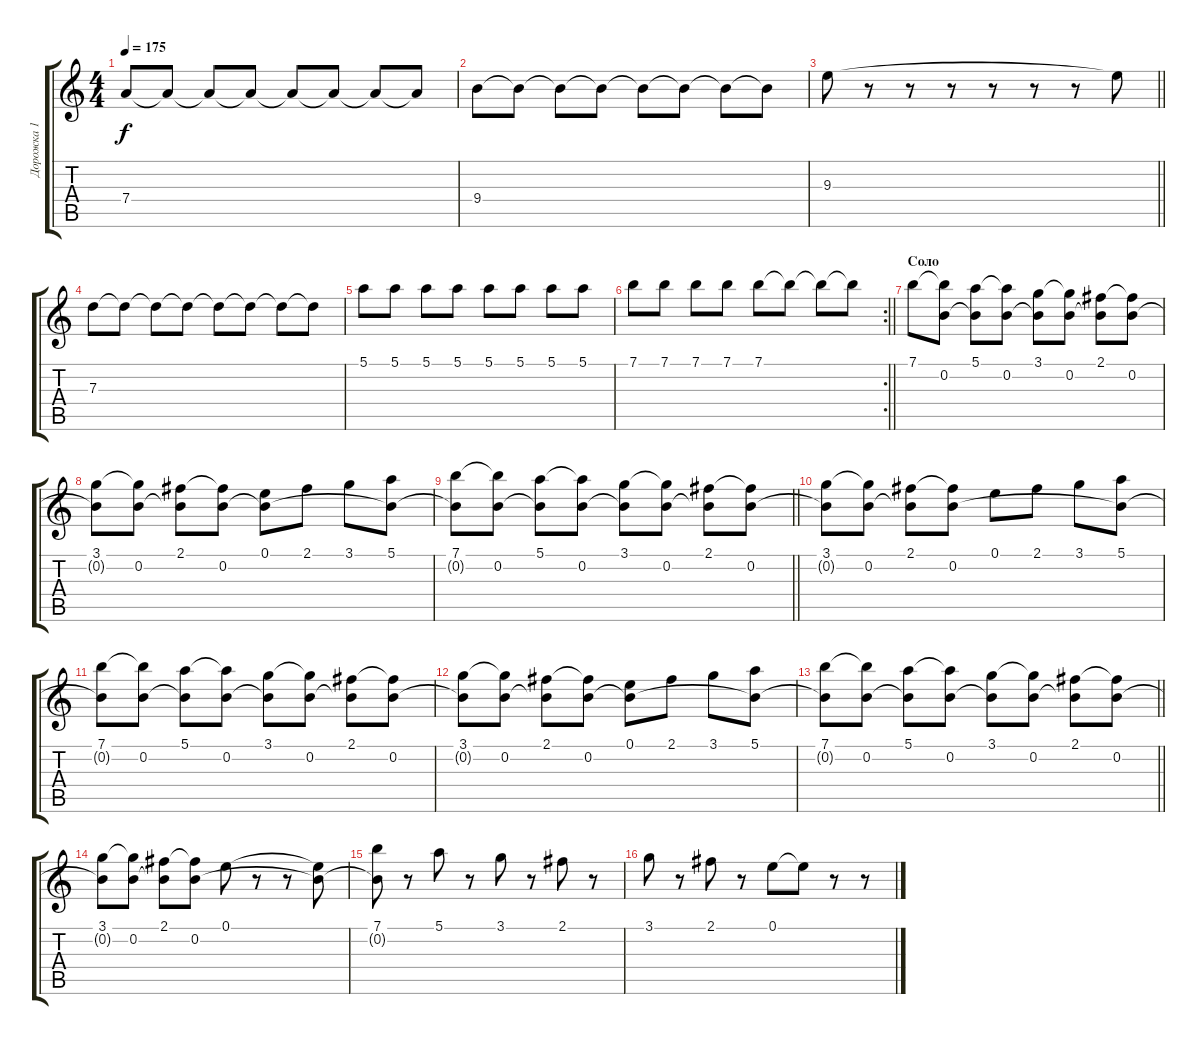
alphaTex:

\track ("Дорожка 1" "Дорожка 1") {instrument overdrivenguitar}
\staff {score tabs}
\tuning (E4 B3 G3 D3 A2 E2) {hide}
\ts (4 4)
\tempo 175
\clef g2
\ks c
7.4.8{dy f} 7.4{t}.8 7.4{t}.8 7.4{t}.8 7.4{t}.8 7.4{t}.8 7.4{t}.8 7.4{t}.8 |
9.4.8 9.4{t}.8 9.4{t}.8 9.4{t}.8 9.4{t}.8 9.4{t}.8 9.4{t}.8 9.4{t}.8 |
\barLineRight lightlight
9.3.8 r.8 r.8 r.8 r.8 r.8 r.8 9.3{t}.8 |
7.3.8 7.3{t}.8 7.3{t}.8 7.3{t}.8 7.3{t}.8 7.3{t}.8 7.3{t}.8 7.3{t}.8 |
5.1.8 5.1.8 5.1.8 5.1.8 5.1.8 5.1.8 5.1.8 5.1.8 |
\rc 2
\barLineRight lightlight
7.1.8 7.1.8 7.1.8 7.1.8 7.1.8 7.1{t}.8 7.1{t}.8 7.1{t}.8 |
\section ("" "Соло")
7.1.8 (7.1{t} 0.2).8 (5.1 0.2{t}).8 (5.1{t} 0.2).8 (3.1 0.2{t}).8 (3.1{t} 0.2).8 (2.1 0.2{t}).8 (2.1{t} 0.2).8 |
(3.1 0.2{t}).8 (3.1{t} 0.2).8 (2.1 0.2{t}).8 (2.1{t} 0.2).8 (0.1 0.2{t}).8 2.1.8 3.1.8 (5.1 0.2{t}).8 |
\barLineRight lightlight
(7.1 0.2{t}).8 (7.1{t} 0.2).8 (5.1 0.2{t}).8 (5.1{t} 0.2).8 (3.1 0.2{t}).8 (3.1{t} 0.2).8 (2.1 0.2{t}).8 (2.1{t} 0.2).8 |
(3.1 0.2{t}).8 (3.1{t} 0.2).8 (2.1 0.2{t}).8 (2.1{t} 0.2).8 0.1.8 2.1.8 3.1.8 (5.1 0.2{t}).8 |
(7.1 0.2{t}).8 (7.1{t} 0.2).8 (5.1 0.2{t}).8 (5.1{t} 0.2).8 (3.1 0.2{t}).8 (3.1{t} 0.2).8 (2.1 0.2{t}).8 (2.1{t} 0.2).8 |
(3.1 0.2{t}).8 (3.1{t} 0.2).8 (2.1 0.2{t}).8 (2.1{t} 0.2).8 (0.1 0.2{t}).8 2.1.8 3.1.8 (5.1 0.2{t}).8 |
\barLineRight lightlight
(7.1 0.2{t}).8 (7.1{t} 0.2).8 (5.1 0.2{t}).8 (5.1{t} 0.2).8 (3.1 0.2{t}).8 (3.1{t} 0.2).8 (2.1 0.2{t}).8 (2.1{t} 0.2).8 |
(3.1 0.2{t}).8 (3.1{t} 0.2).8 (2.1 0.2{t}).8 (2.1{t} 0.2).8 0.1.8 r.8 r.8 (0.1{t} 0.2{t}).8 |
(7.1 0.2{t}).8 r.8 5.1.8 r.8 3.1.8 r.8 2.1.8 r.8 |
3.1.8 r.8 2.1.8 r.8 0.1.8 0.1{t}.8 r.8 r.8
